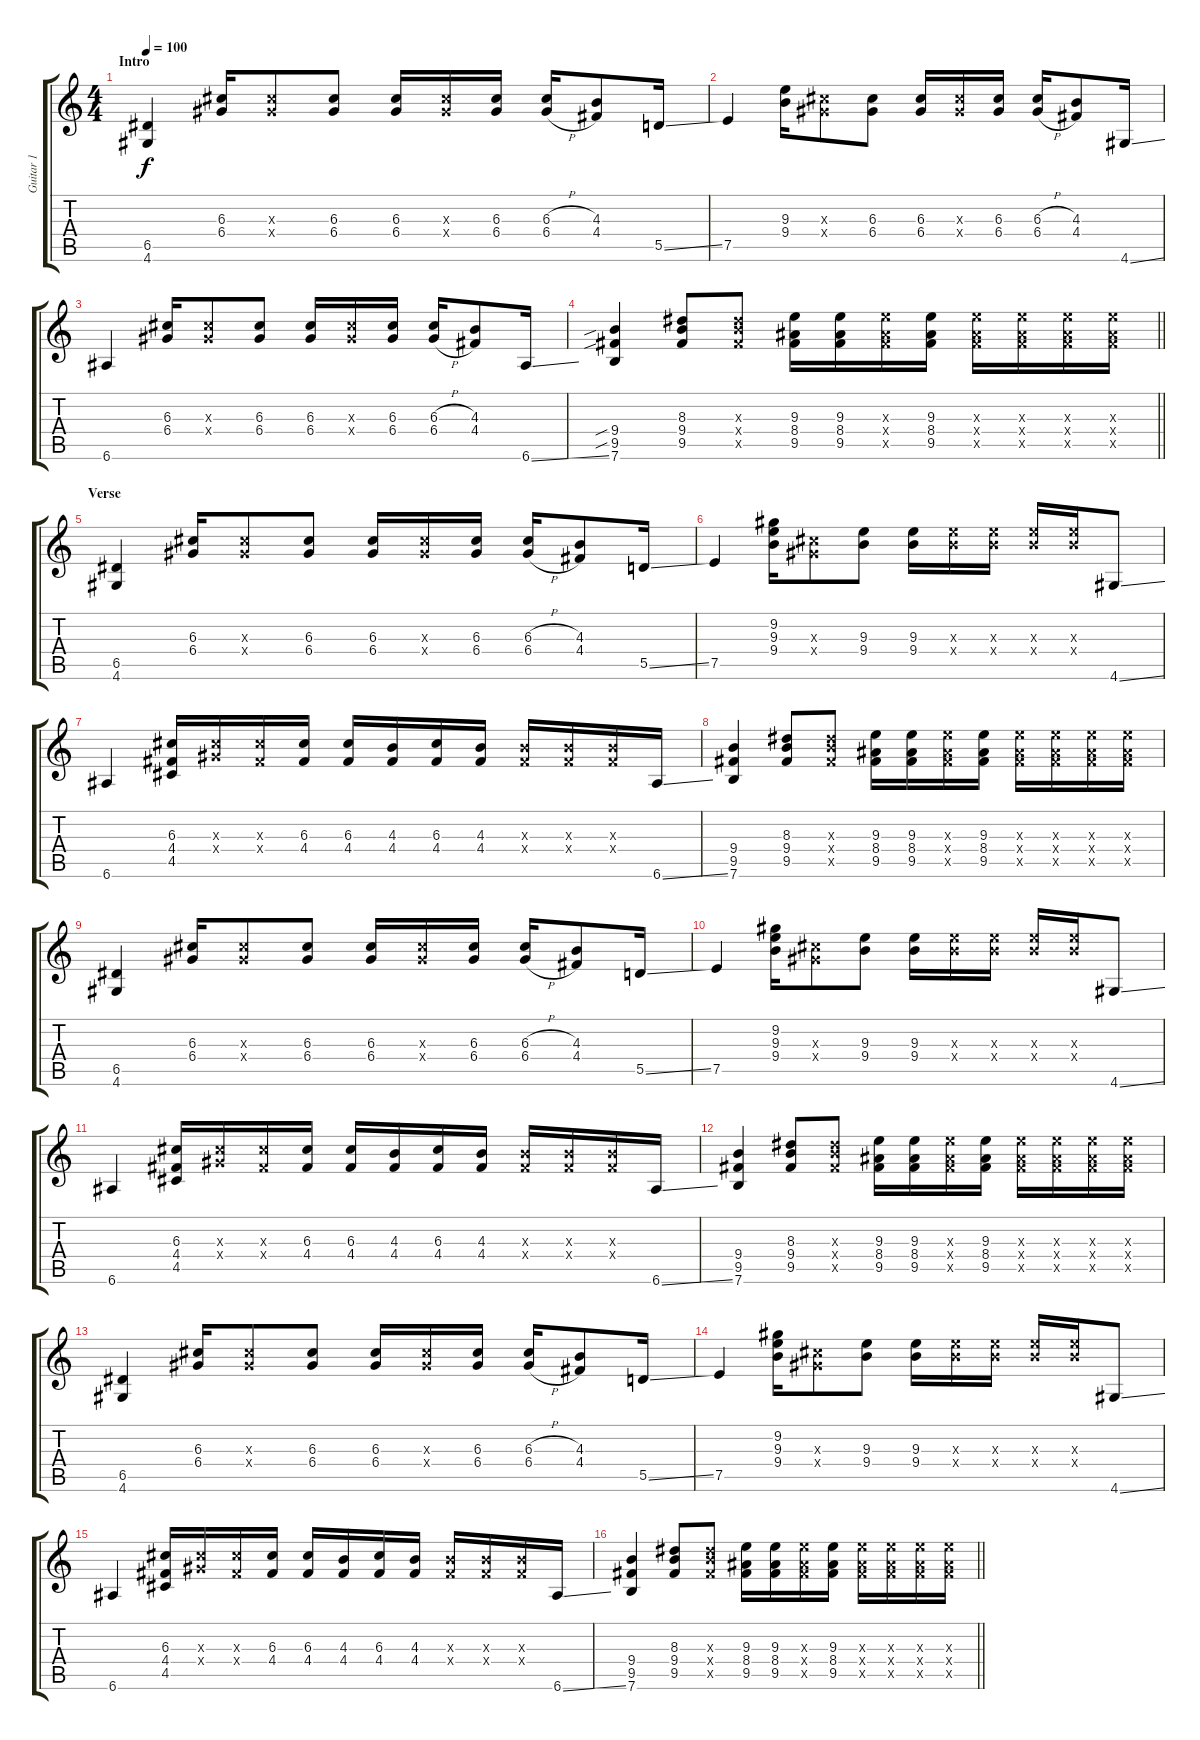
\track ("Guitar 1" "Guitar 1") {instrument electricguitarjazz}
\staff {score tabs}
\tuning (E4 B3 G3 D3 A2 E2) {hide}
\ts (4 4)
\section ("" "Intro")
\tempo 100
\clef g2
\ks c
(6.5 4.6).4{dy f instrument electricguitarjazz} (6.3 6.4).16 (6.3{x} 6.4{x}).8 (6.3 6.4).8 (6.3 6.4).16 (6.3{x} 6.4{x}).16 (6.3 6.4).16 (6.3{h} 6.4{h}).16 (4.3 4.4).8 5.5{ss}.16 |
7.5.4 (9.3 9.4).16 (6.3{x} 6.4{x}).8 (6.3 6.4).8 (6.3 6.4).16 (6.3{x} 6.4{x}).16 (6.3 6.4).16 (6.3{h} 6.4{h}).16 (4.3 4.4).8 4.6{ss}.16 |
6.6.4 (6.3 6.4).16 (6.3{x} 6.4{x}).8 (6.3 6.4).8 (6.3 6.4).16 (6.3{x} 6.4{x}).16 (6.3 6.4).16 (6.3{h} 6.4{h}).16 (4.3 4.4).8 6.6{ss}.16 |
\barLineRight lightlight
(9.4{sib} 9.5{sib} 7.6).4 (8.3 9.4 9.5).8 (8.3{x} 9.4{x} 9.5{x}).8 (9.3 8.4 9.5).16 (9.3 8.4 9.5).16 (9.3{x} 8.4{x} 9.5{x}).16 (9.3 8.4 9.5).16 (9.3{x} 8.4{x} 9.5{x}).16 (9.3{x} 8.4{x} 9.5{x}).16 (9.3{x} 8.4{x} 9.5{x}).16 (9.3{x} 8.4{x} 9.5{x}).16 |
\section ("" "Verse")
(6.5 4.6).4 (6.3 6.4).16 (6.3{x} 6.4{x}).8 (6.3 6.4).8 (6.3 6.4).16 (6.3{x} 6.4{x}).16 (6.3 6.4).16 (6.3{h} 6.4{h}).16 (4.3 4.4).8 5.5{ss}.16 |
7.5.4 (9.2 9.3 9.4).16 (6.3{x} 6.4{x}).8 (9.3 9.4).8 (9.3 9.4).16 (9.3{x} 9.4{x}).16 (9.3{x} 9.4{x}).16 (9.3{x} 9.4{x}).16 (9.3{x} 9.4{x}).16 4.6{ss}.8 |
6.6.4 (6.3 4.4 4.5).16 (6.3{x} 6.4{x}).16 (6.3{x} 4.4{x}).16 (6.3 4.4).16 (6.3 4.4).16 (4.3 4.4).16 (6.3 4.4).16 (4.3 4.4).16 (4.3{x} 4.4{x}).16 (4.3{x} 4.4{x}).16 (4.3{x} 4.4{x}).16 6.6{ss}.16 |
(9.4 9.5 7.6).4 (8.3 9.4 9.5).8 (8.3{x} 9.4{x} 9.5{x}).8 (9.3 8.4 9.5).16 (9.3 8.4 9.5).16 (9.3{x} 8.4{x} 9.5{x}).16 (9.3 8.4 9.5).16 (9.3{x} 8.4{x} 9.5{x}).16 (9.3{x} 8.4{x} 9.5{x}).16 (9.3{x} 8.4{x} 9.5{x}).16 (9.3{x} 8.4{x} 9.5{x}).16 |
(6.5 4.6).4 (6.3 6.4).16 (6.3{x} 6.4{x}).8 (6.3 6.4).8 (6.3 6.4).16 (6.3{x} 6.4{x}).16 (6.3 6.4).16 (6.3{h} 6.4{h}).16 (4.3 4.4).8 5.5{ss}.16 |
7.5.4 (9.2 9.3 9.4).16 (6.3{x} 6.4{x}).8 (9.3 9.4).8 (9.3 9.4).16 (9.3{x} 9.4{x}).16 (9.3{x} 9.4{x}).16 (9.3{x} 9.4{x}).16 (9.3{x} 9.4{x}).16 4.6{ss}.8 |
6.6.4 (6.3 4.4 4.5).16 (6.3{x} 6.4{x}).16 (6.3{x} 4.4{x}).16 (6.3 4.4).16 (6.3 4.4).16 (4.3 4.4).16 (6.3 4.4).16 (4.3 4.4).16 (4.3{x} 4.4{x}).16 (4.3{x} 4.4{x}).16 (4.3{x} 4.4{x}).16 6.6{ss}.16 |
(9.4 9.5 7.6).4 (8.3 9.4 9.5).8 (8.3{x} 9.4{x} 9.5{x}).8 (9.3 8.4 9.5).16 (9.3 8.4 9.5).16 (9.3{x} 8.4{x} 9.5{x}).16 (9.3 8.4 9.5).16 (9.3{x} 8.4{x} 9.5{x}).16 (9.3{x} 8.4{x} 9.5{x}).16 (9.3{x} 8.4{x} 9.5{x}).16 (9.3{x} 8.4{x} 9.5{x}).16 |
(6.5 4.6).4 (6.3 6.4).16 (6.3{x} 6.4{x}).8 (6.3 6.4).8 (6.3 6.4).16 (6.3{x} 6.4{x}).16 (6.3 6.4).16 (6.3{h} 6.4{h}).16 (4.3 4.4).8 5.5{ss}.16 |
7.5.4 (9.2 9.3 9.4).16 (6.3{x} 6.4{x}).8 (9.3 9.4).8 (9.3 9.4).16 (9.3{x} 9.4{x}).16 (9.3{x} 9.4{x}).16 (9.3{x} 9.4{x}).16 (9.3{x} 9.4{x}).16 4.6{ss}.8 |
6.6.4 (6.3 4.4 4.5).16 (6.3{x} 6.4{x}).16 (6.3{x} 4.4{x}).16 (6.3 4.4).16 (6.3 4.4).16 (4.3 4.4).16 (6.3 4.4).16 (4.3 4.4).16 (4.3{x} 4.4{x}).16 (4.3{x} 4.4{x}).16 (4.3{x} 4.4{x}).16 6.6{ss}.16 |
\barLineRight lightlight
(9.4 9.5 7.6).4 (8.3 9.4 9.5).8 (8.3{x} 9.4{x} 9.5{x}).8 (9.3 8.4 9.5).16 (9.3 8.4 9.5).16 (9.3{x} 8.4{x} 9.5{x}).16 (9.3 8.4 9.5).16 (9.3{x} 8.4{x} 9.5{x}).16 (9.3{x} 8.4{x} 9.5{x}).16 (9.3{x} 8.4{x} 9.5{x}).16 (9.3{x} 8.4{x} 9.5{x}).16
